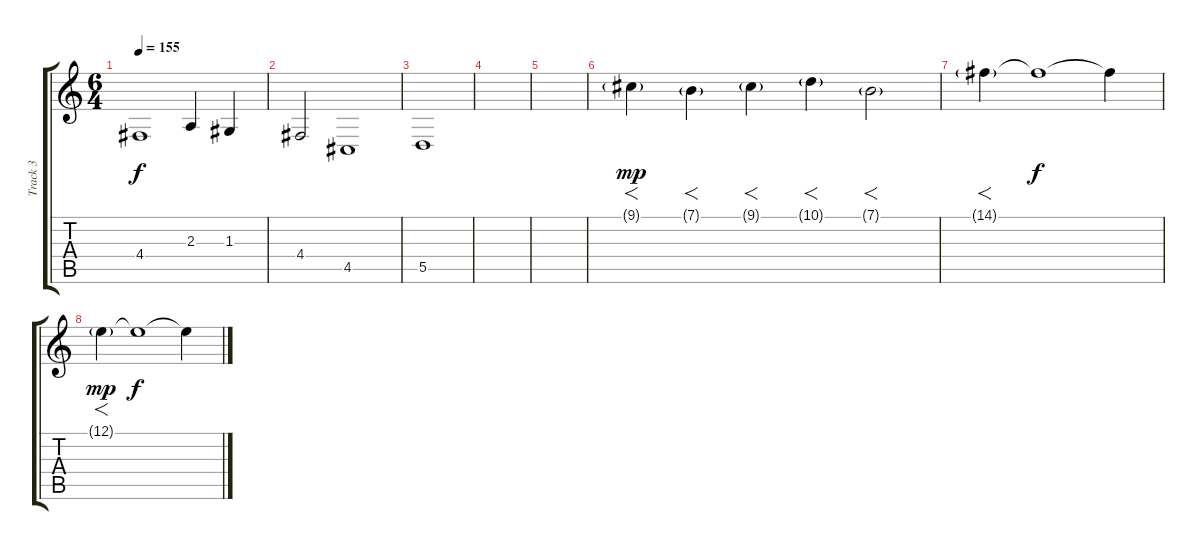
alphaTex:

\track ("Track 3" "Track 3") {instrument cello}
\staff {score tabs}
\tuning (E4 B3 G3 D3 A2 E2) {hide}
\ts (6 4)
\tempo 155
\clef g2
\ks c
4.4.1{dy f} 2.3.4 1.3.4 |
4.4.2 4.5.1 |
5.5.1 |
|
|
9.1{g}.4{f dy mp} 7.1{g}.4{f} 9.1{g}.4{f} 10.1{g}.4{f} 7.1{g}.2{f} |
14.1{g}.4{f} 14.1{t}.1{dy f} 14.1{t}.4 |
12.1{g}.4{f dy mp} 12.1{t}.1{dy f} 12.1{t}.4
